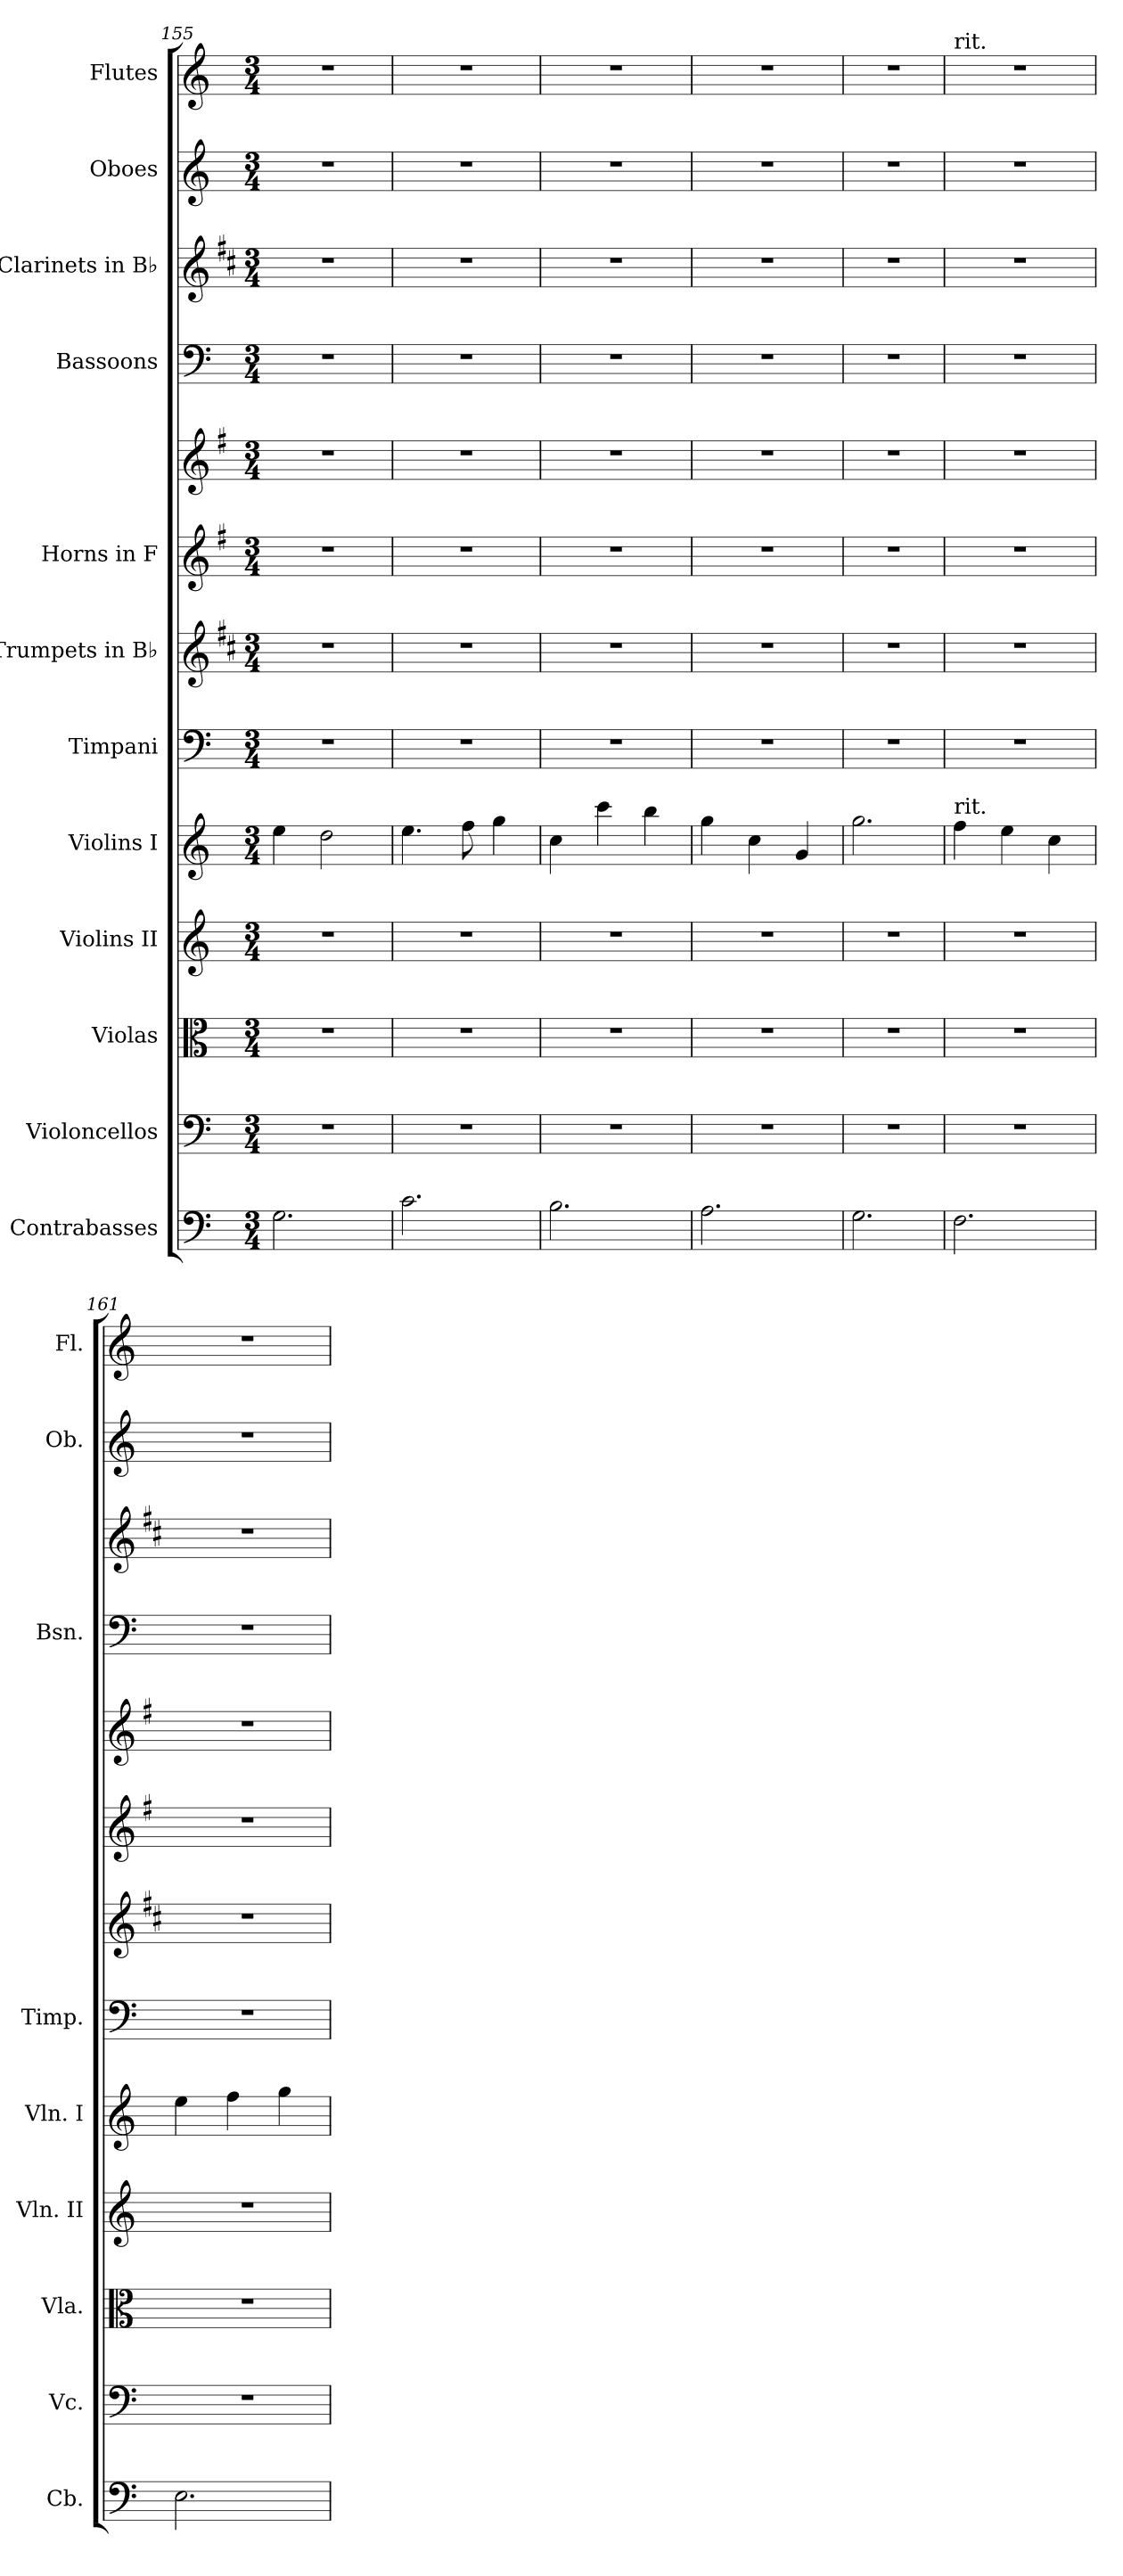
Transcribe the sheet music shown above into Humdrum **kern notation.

**kern	**kern	**kern	**kern	**kern	**kern	**kern	**kern	**kern	**kern	**kern	**kern	**kern
*part12	*part11	*part10	*part9	*part8	*part7	*part6	*part5	*part5	*part4	*part3	*part2	*part1
*staff13	*staff12	*staff11	*staff10	*staff9	*staff8	*staff7	*staff6	*staff5	*staff4	*staff3	*staff2	*staff1
*I"Contrabasses	*I"Violoncellos	*I"Violas	*I"Violins II	*I"Violins I	*I"Timpani	*I"Trumpets in B♭	*I"Horns in F	*	*I"Bassoons	*I"Clarinets in B♭	*I"Oboes	*I"Flutes
*I'Cb.	*I'Vc.	*I'Vla.	*I'Vln. II	*I'Vln. I	*I'Timp.	*	*	*	*I'Bsn.	*	*I'Ob.	*I'Fl.
*clefF4	*clefF4	*clefC3	*clefG2	*clefG2	*clefF4	*clefG2	*clefG2	*clefG2	*clefF4	*clefG2	*clefG2	*clefG2
*ITrd7c12	*	*	*	*	*	*ITrd1c2	*ITrd4c7	*ITrd4c7	*	*ITrd1c2	*	*
*k[]	*k[]	*k[]	*k[]	*k[]	*k[]	*k[]	*k[]	*k[]	*k[]	*k[]	*k[]	*k[]
*M3/4	*M3/4	*M3/4	*M3/4	*M3/4	*M3/4	*M3/4	*M3/4	*M3/4	*M3/4	*M3/4	*M3/4	*M3/4
=155	=155	=155	=155	=155	=155	=155	=155	=155	=155	=155	=155	=155
2.GG\	2.r	2.r	2.r	4ee\	2.r	2.r	2.r	2.r	2.r	2.r	2.r	2.r
.	.	.	.	2dd\	.	.	.	.	.	.	.	.
=156	=156	=156	=156	=156	=156	=156	=156	=156	=156	=156	=156	=156
2.C\	2.r	2.r	2.r	4.ee\	2.r	2.r	2.r	2.r	2.r	2.r	2.r	2.r
.	.	.	.	8ff\	.	.	.	.	.	.	.	.
.	.	.	.	4gg\	.	.	.	.	.	.	.	.
=157	=157	=157	=157	=157	=157	=157	=157	=157	=157	=157	=157	=157
2.BB\	2.r	2.r	2.r	4cc\	2.r	2.r	2.r	2.r	2.r	2.r	2.r	2.r
.	.	.	.	4ccc\	.	.	.	.	.	.	.	.
.	.	.	.	4bb\	.	.	.	.	.	.	.	.
!!LO:PB:g=z
=158	=158	=158	=158	=158	=158	=158	=158	=158	=158	=158	=158	=158
2.AA\	2.r	2.r	2.r	4gg\	2.r	2.r	2.r	2.r	2.r	2.r	2.r	2.r
.	.	.	.	4cc\	.	.	.	.	.	.	.	.
.	.	.	.	4g/	.	.	.	.	.	.	.	.
=159	=159	=159	=159	=159	=159	=159	=159	=159	=159	=159	=159	=159
2.GG\	2.r	2.r	2.r	2.gg\	2.r	2.r	2.r	2.r	2.r	2.r	2.r	2.r
=160	=160	=160	=160	=160	=160	=160	=160	=160	=160	=160	=160	=160
!	!	!	!	!	!	!	!	!	!	!	!	!LO:TX:a:t=rit.
!	!	!	!	!LO:TX:a:t=rit.	!	!	!	!	!	!	!	!
2.FF\	2.r	2.r	2.r	4ff\	2.r	2.r	2.r	2.r	2.r	2.r	2.r	2.r
.	.	.	.	4ee\	.	.	.	.	.	.	.	.
.	.	.	.	4cc\	.	.	.	.	.	.	.	.
=161	=161	=161	=161	=161	=161	=161	=161	=161	=161	=161	=161	=161
2.EE\	2.r	2.r	2.r	4ee\	2.r	2.r	2.r	2.r	2.r	2.r	2.r	2.r
.	.	.	.	4ff\	.	.	.	.	.	.	.	.
.	.	.	.	4gg\	.	.	.	.	.	.	.	.
=	=	=	=	=	=	=	=	=	=	=	=	=
*-	*-	*-	*-	*-	*-	*-	*-	*-	*-	*-	*-	*-
